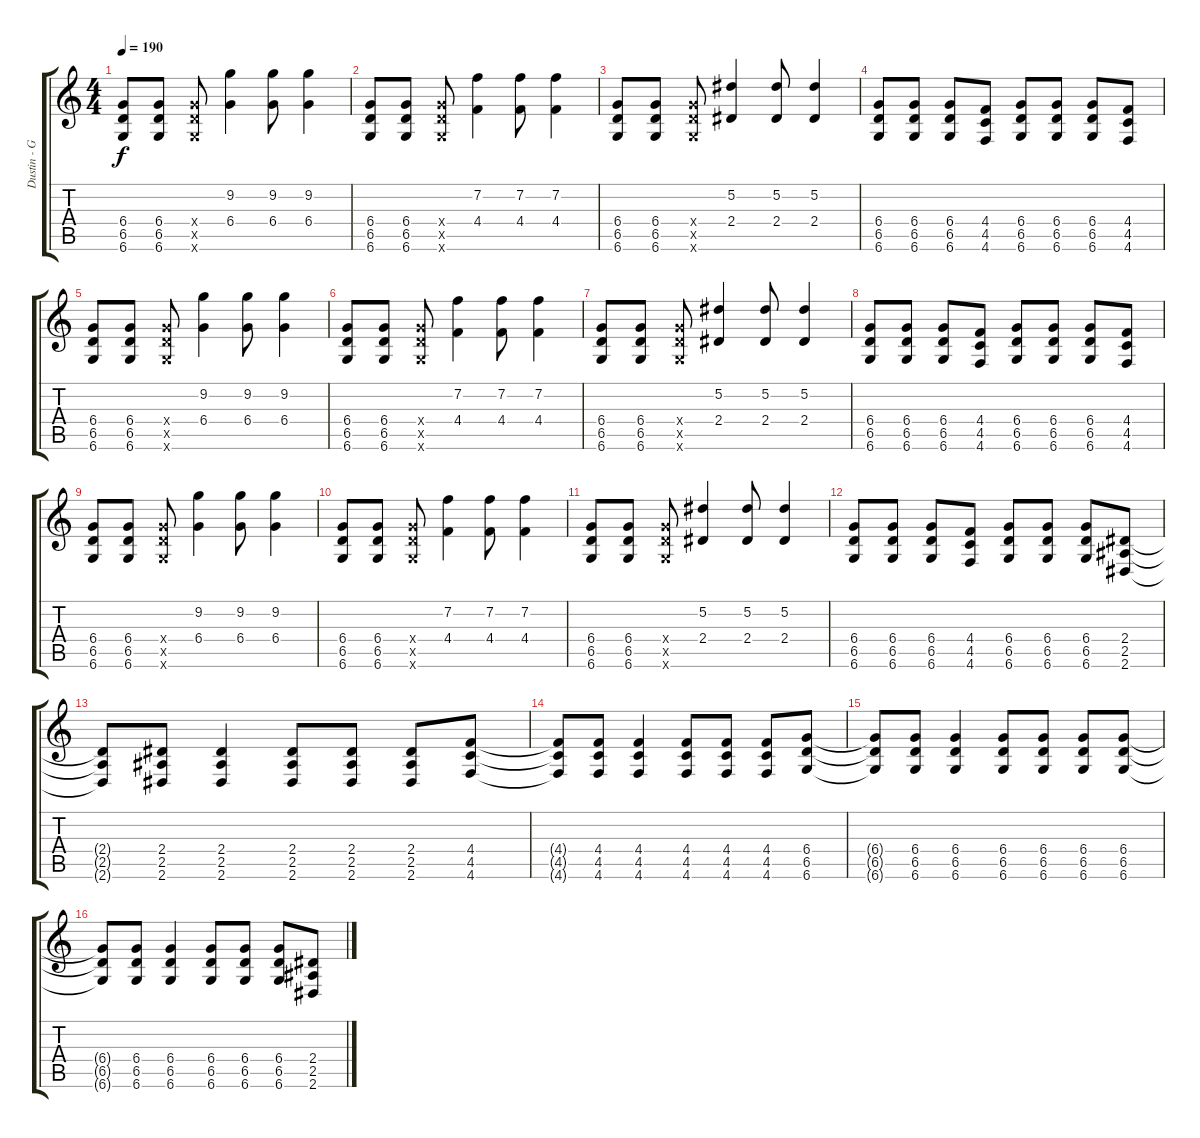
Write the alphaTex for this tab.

\track ("Dustin - Guitar" "Dustin - G") {instrument overdrivenguitar}
\staff {score tabs}
\tuning (Eb4 Bb3 Gb3 Db3 Ab2 Db2) {hide}
\ts (4 4)
\tempo 190
\clef g2
\ks c
(6.4 6.5 6.6).8{dy f} (6.4 6.5 6.6).8 (6.4{x} 6.5{x} 6.6{x}).8 (9.2 6.4).4 (9.2 6.4).8 (9.2 6.4).4 |
(6.4 6.5 6.6).8 (6.4 6.5 6.6).8 (6.4{x} 6.5{x} 6.6{x}).8 (7.2 4.4).4 (7.2 4.4).8 (7.2 4.4).4 |
(6.4 6.5 6.6).8 (6.4 6.5 6.6).8 (6.4{x} 6.5{x} 6.6{x}).8 (5.2 2.4).4 (5.2 2.4).8 (5.2 2.4).4 |
(6.4 6.5 6.6).8 (6.4 6.5 6.6).8 (6.4 6.5 6.6).8 (4.4 4.5 4.6).8 (6.4 6.5 6.6).8 (6.4 6.5 6.6).8 (6.4 6.5 6.6).8 (4.4 4.5 4.6).8 |
(6.4 6.5 6.6).8 (6.4 6.5 6.6).8 (6.4{x} 6.5{x} 6.6{x}).8 (9.2 6.4).4 (9.2 6.4).8 (9.2 6.4).4 |
(6.4 6.5 6.6).8 (6.4 6.5 6.6).8 (6.4{x} 6.5{x} 6.6{x}).8 (7.2 4.4).4 (7.2 4.4).8 (7.2 4.4).4 |
(6.4 6.5 6.6).8 (6.4 6.5 6.6).8 (6.4{x} 6.5{x} 6.6{x}).8 (5.2 2.4).4 (5.2 2.4).8 (5.2 2.4).4 |
(6.4 6.5 6.6).8 (6.4 6.5 6.6).8 (6.4 6.5 6.6).8 (4.4 4.5 4.6).8 (6.4 6.5 6.6).8 (6.4 6.5 6.6).8 (6.4 6.5 6.6).8 (4.4 4.5 4.6).8 |
(6.4 6.5 6.6).8 (6.4 6.5 6.6).8 (6.4{x} 6.5{x} 6.6{x}).8 (9.2 6.4).4 (9.2 6.4).8 (9.2 6.4).4 |
(6.4 6.5 6.6).8 (6.4 6.5 6.6).8 (6.4{x} 6.5{x} 6.6{x}).8 (7.2 4.4).4 (7.2 4.4).8 (7.2 4.4).4 |
(6.4 6.5 6.6).8 (6.4 6.5 6.6).8 (6.4{x} 6.5{x} 6.6{x}).8 (5.2 2.4).4 (5.2 2.4).8 (5.2 2.4).4 |
(6.4 6.5 6.6).8 (6.4 6.5 6.6).8 (6.4 6.5 6.6).8 (4.4 4.5 4.6).8 (6.4 6.5 6.6).8 (6.4 6.5 6.6).8 (6.4 6.5 6.6).8 (2.4 2.5 2.6).8 |
(2.4{t} 2.5{t} 2.6{t}).8 (2.4 2.5 2.6).8 (2.4 2.5 2.6).4 (2.4 2.5 2.6).8 (2.4 2.5 2.6).8 (2.4 2.5 2.6).8 (4.4 4.5 4.6).8 |
(4.4{t} 4.5{t} 4.6{t}).8 (4.4 4.5 4.6).8 (4.4 4.5 4.6).4 (4.4 4.5 4.6).8 (4.4 4.5 4.6).8 (4.4 4.5 4.6).8 (6.4 6.5 6.6).8 |
(6.4{t} 6.5{t} 6.6{t}).8 (6.4 6.5 6.6).8 (6.4 6.5 6.6).4 (6.4 6.5 6.6).8 (6.4 6.5 6.6).8 (6.4 6.5 6.6).8 (6.4 6.5 6.6).8 |
(6.4{t} 6.5{t} 6.6{t}).8 (6.4 6.5 6.6).8 (6.4 6.5 6.6).4 (6.4 6.5 6.6).8 (6.4 6.5 6.6).8 (6.4 6.5 6.6).8 (2.4 2.5 2.6).8
